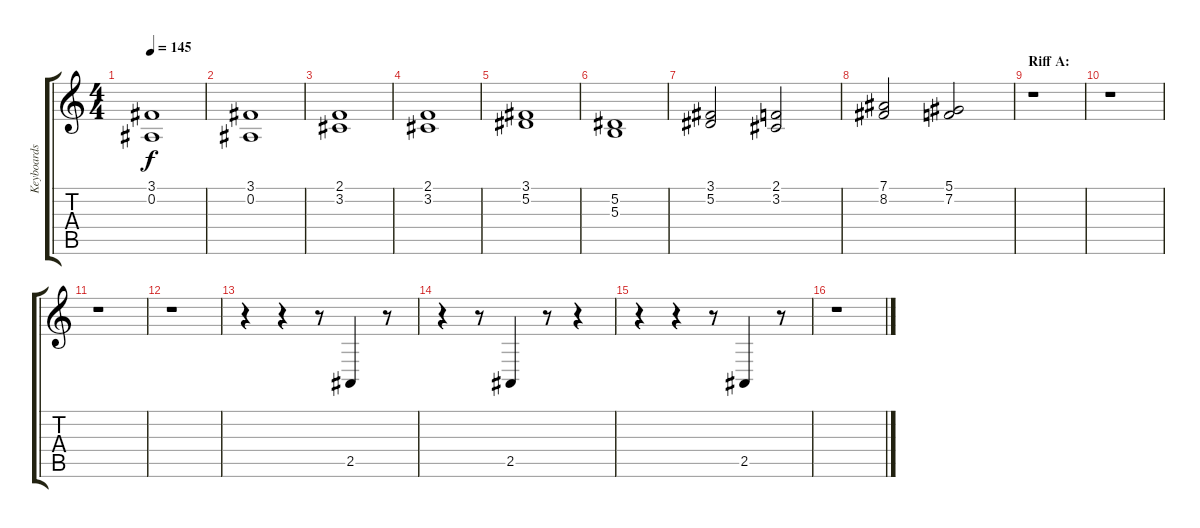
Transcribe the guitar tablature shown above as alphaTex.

\track ("Keyboards" "Keyboards") {instrument pad5bowed}
\staff {score tabs}
\tuning (Eb4 Bb3 Gb3 Db3 Ab2 Eb2) {hide}
\ts (4 4)
\tempo 145
\clef g2
\ks c
(3.1 0.2).1{dy f} |
(3.1 0.2).1 |
(2.1 3.2).1 |
(2.1 3.2).1 |
(3.1 5.2).1 |
(5.2 5.3).1 |
(3.1 5.2).2 (2.1 3.2).2 |
(7.1 8.2).2 (5.1 7.2).2 |
\section ("" "Riff A:")
r.1 |
r.1 |
r.1 |
r.1 |
r.4 r.4 r.8 2.5.4{instrument telephonering} r.8 |
r.4 r.8 2.5.4{instrument telephonering} r.8 r.4 |
r.4 r.4 r.8 2.5.4{instrument telephonering} r.8 |
r.1
